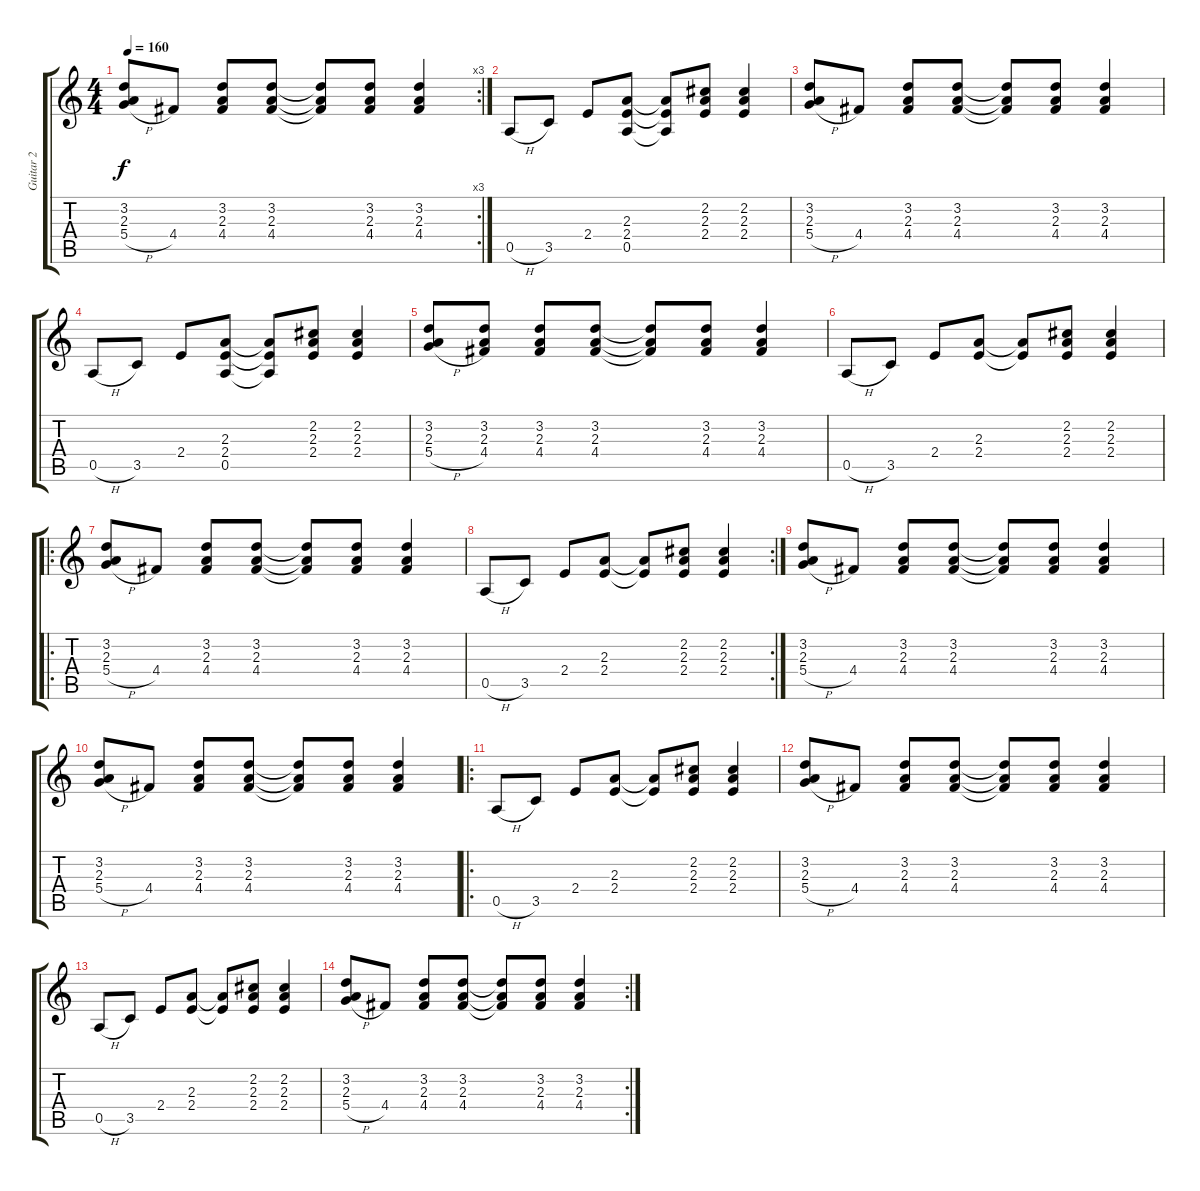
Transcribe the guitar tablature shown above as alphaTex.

\track ("Guitar 2" "Guitar 2") {instrument electricguitarclean}
\staff {score tabs}
\tuning (E4 B3 G3 D3 A2 E2) {hide}
\rc 3
\ts (4 4)
\tempo 160
\clef g2
\ks c
(3.2 2.3 5.4{h}).8{dy f} 4.4.8 (3.2 2.3 4.4).8 (3.2 2.3 4.4).8 (3.2{t} 2.3{t} 4.4{t}).8 (3.2 2.3 4.4).8 (3.2 2.3 4.4).4 |
0.5{h}.8 3.5.8 2.4.8 (2.3 2.4 0.5).8 (2.3{t} 2.4{t} 0.5{t}).8 (2.2 2.3 2.4).8 (2.2 2.3 2.4).4 |
(3.2 2.3 5.4{h}).8 4.4.8 (3.2 2.3 4.4).8 (3.2 2.3 4.4).8 (3.2{t} 2.3{t} 4.4{t}).8 (3.2 2.3 4.4).8 (3.2 2.3 4.4).4 |
0.5{h}.8 3.5.8 2.4.8 (2.3 2.4 0.5).8 (2.3{t} 2.4{t} 0.5{t}).8 (2.2 2.3 2.4).8 (2.2 2.3 2.4).4 |
(3.2 2.3 5.4{h}).8 (3.2 2.3 4.4).8 (3.2 2.3 4.4).8 (3.2 2.3 4.4).8 (3.2{t} 2.3{t} 4.4{t}).8 (3.2 2.3 4.4).8 (3.2 2.3 4.4).4 |
0.5{h}.8 3.5.8 2.4.8 (2.3 2.4).8 (2.3{t} 2.4{t}).8 (2.2 2.3 2.4).8 (2.2 2.3 2.4).4 |
\ro
(3.2 2.3 5.4{h}).8 4.4.8 (3.2 2.3 4.4).8 (3.2 2.3 4.4).8 (3.2{t} 2.3{t} 4.4{t}).8 (3.2 2.3 4.4).8 (3.2 2.3 4.4).4 |
\rc 2
0.5{h}.8 3.5.8 2.4.8 (2.3 2.4).8 (2.3{t} 2.4{t}).8 (2.2 2.3 2.4).8 (2.2 2.3 2.4).4 |
(3.2 2.3 5.4{h}).8 4.4.8 (3.2 2.3 4.4).8 (3.2 2.3 4.4).8 (3.2{t} 2.3{t} 4.4{t}).8 (3.2 2.3 4.4).8 (3.2 2.3 4.4).4 |
(3.2 2.3 5.4{h}).8 4.4.8 (3.2 2.3 4.4).8 (3.2 2.3 4.4).8 (3.2{t} 2.3{t} 4.4{t}).8 (3.2 2.3 4.4).8 (3.2 2.3 4.4).4 |
\ro
0.5{h}.8 3.5.8 2.4.8 (2.3 2.4).8 (2.3{t} 2.4{t}).8 (2.2 2.3 2.4).8 (2.2 2.3 2.4).4 |
(3.2 2.3 5.4{h}).8 4.4.8 (3.2 2.3 4.4).8 (3.2 2.3 4.4).8 (3.2{t} 2.3{t} 4.4{t}).8 (3.2 2.3 4.4).8 (3.2 2.3 4.4).4 |
0.5{h}.8 3.5.8 2.4.8 (2.3 2.4).8 (2.3{t} 2.4{t}).8 (2.2 2.3 2.4).8 (2.2 2.3 2.4).4 |
\rc 2
(3.2 2.3 5.4{h}).8 4.4.8 (3.2 2.3 4.4).8 (3.2 2.3 4.4).8 (3.2{t} 2.3{t} 4.4{t}).8 (3.2 2.3 4.4).8 (3.2 2.3 4.4).4
